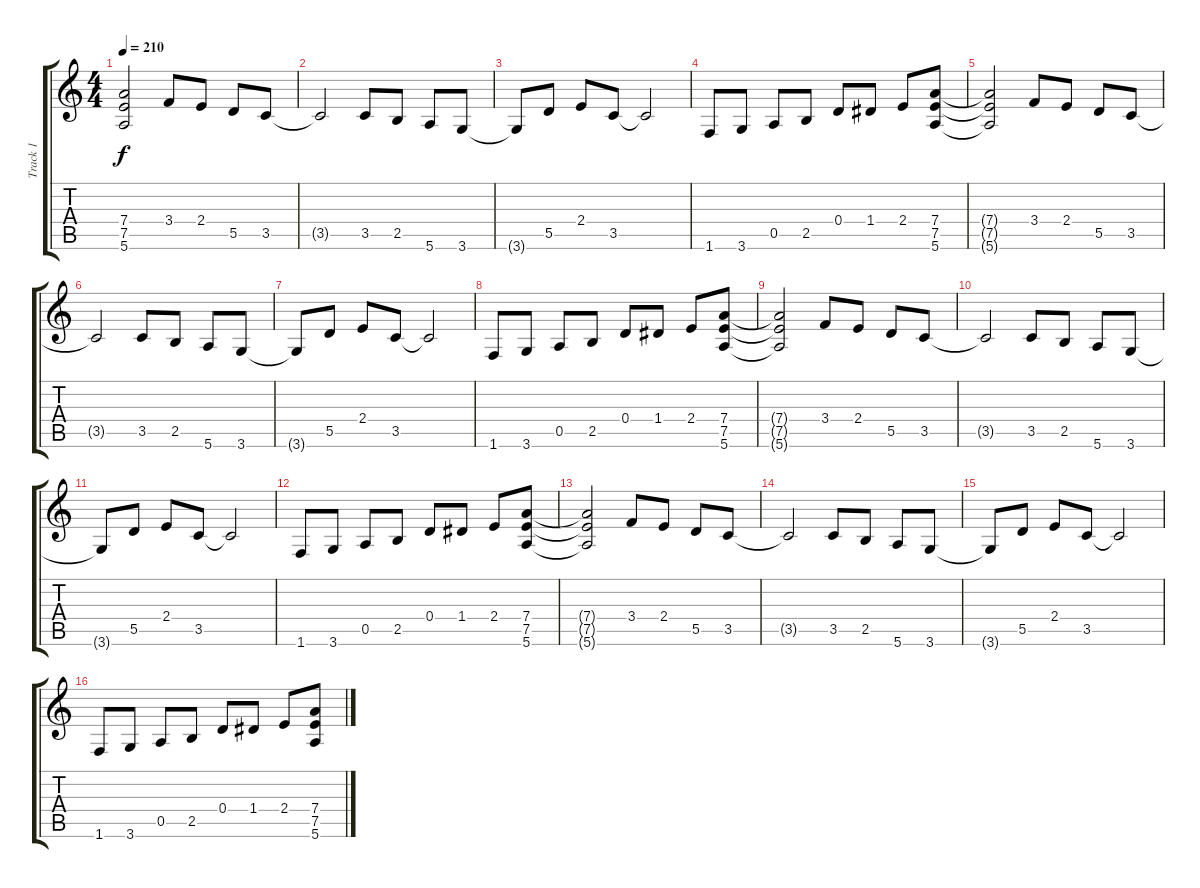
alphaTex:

\track ("Track 1" "Track 1") {instrument overdrivenguitar}
\staff {score tabs}
\tuning (E4 B3 G3 D3 A2 E2) {hide}
\ts (4 4)
\tempo 210
\clef g2
\ks c
(7.4{t} 7.5{t} 5.6{t}).2{dy f} 3.4.8 2.4.8 5.5.8 3.5.8 |
3.5{t}.2 3.5.8 2.5.8 5.6.8 3.6.8 |
3.6{t}.8 5.5.8 2.4.8 3.5.8 3.5{t}.2 |
1.6.8 3.6.8 0.5.8 2.5.8 0.4.8 1.4.8 2.4.8 (7.4 7.5 5.6).8 |
(7.4{t} 7.5{t} 5.6{t}).2 3.4.8 2.4.8 5.5.8 3.5.8 |
3.5{t}.2 3.5.8 2.5.8 5.6.8 3.6.8 |
3.6{t}.8 5.5.8 2.4.8 3.5.8 3.5{t}.2 |
1.6.8 3.6.8 0.5.8 2.5.8 0.4.8 1.4.8 2.4.8 (7.4 7.5 5.6).8 |
(7.4{t} 7.5{t} 5.6{t}).2 3.4.8 2.4.8 5.5.8 3.5.8 |
3.5{t}.2 3.5.8 2.5.8 5.6.8 3.6.8 |
3.6{t}.8 5.5.8 2.4.8 3.5.8 3.5{t}.2 |
1.6.8 3.6.8 0.5.8 2.5.8 0.4.8 1.4.8 2.4.8 (7.4 7.5 5.6).8 |
(7.4{t} 7.5{t} 5.6{t}).2 3.4.8 2.4.8 5.5.8 3.5.8 |
3.5{t}.2 3.5.8 2.5.8 5.6.8 3.6.8 |
3.6{t}.8 5.5.8 2.4.8 3.5.8 3.5{t}.2 |
1.6.8 3.6.8 0.5.8 2.5.8 0.4.8 1.4.8 2.4.8 (7.4 7.5 5.6).8
